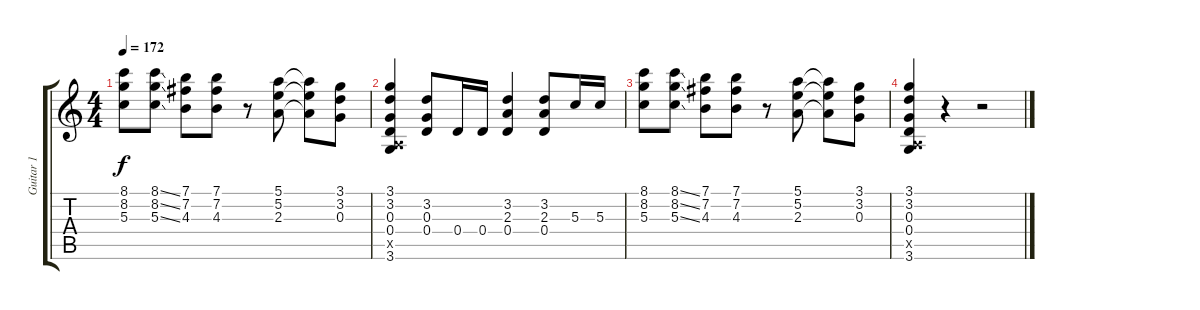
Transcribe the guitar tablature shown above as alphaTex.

\track ("Guitar 1" "Guitar 1") {instrument overdrivenguitar}
\staff {score tabs}
\tuning (E4 B3 G3 D3 A2 E2) {hide}
\ts (4 4)
\tempo 172
\clef g2
\ks c
(8.1 8.2 5.3).8{dy f} (8.1{ss} 8.2{ss} 5.3{ss}).8 (7.1 7.2 4.3).8 (7.1 7.2 4.3).8 r.8 (5.1 5.2 2.3).8 (5.1{t} 5.2{t} 2.3{t}).8 (3.1 3.2 0.3).8 |
(3.1 3.2 0.3 0.4 0.5{x} 3.6).4 (3.2 0.3 0.4).8 0.4.16 0.4.16 (3.2 2.3 0.4).4 (3.2 2.3 0.4).8 5.3.16 5.3.16 |
(8.1 8.2 5.3).8 (8.1{ss} 8.2{ss} 5.3{ss}).8 (7.1 7.2 4.3).8 (7.1 7.2 4.3).8 r.8 (5.1 5.2 2.3).8 (5.1{t} 5.2{t} 2.3{t}).8 (3.1 3.2 0.3).8 |
(3.1 3.2 0.3 0.4 0.5{x} 3.6).4 r.4 r.2
